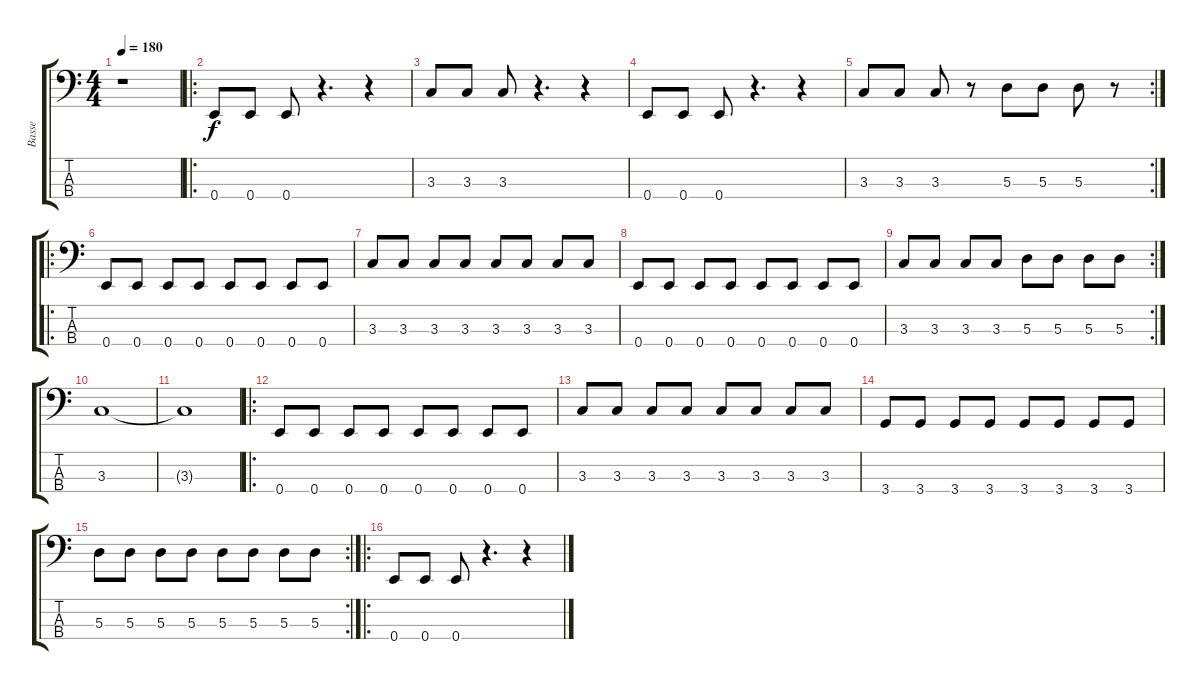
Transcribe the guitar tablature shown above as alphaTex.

\track ("Basse" "Basse") {instrument electricbassfinger}
\staff {score tabs}
\tuning (G2 D2 A1 E1) {hide}
\ts (4 4)
\tempo 180
\clef f4
\ks c
r.1{dy f instrument electricbassfinger} |
\ro
0.4.8 0.4.8 0.4.8 r.4{d} r.4 |
3.3.8 3.3.8 3.3.8 r.4{d} r.4 |
0.4.8 0.4.8 0.4.8 r.4{d} r.4 |
\rc 2
3.3.8 3.3.8 3.3.8 r.8 5.3.8 5.3.8 5.3.8 r.8 |
\ro
0.4.8 0.4.8 0.4.8 0.4.8 0.4.8 0.4.8 0.4.8 0.4.8 |
3.3.8 3.3.8 3.3.8 3.3.8 3.3.8 3.3.8 3.3.8 3.3.8 |
0.4.8 0.4.8 0.4.8 0.4.8 0.4.8 0.4.8 0.4.8 0.4.8 |
\rc 2
3.3.8 3.3.8 3.3.8 3.3.8 5.3.8 5.3.8 5.3.8 5.3.8 |
3.3.1 |
3.3{t}.1 |
\ro
0.4.8 0.4.8 0.4.8 0.4.8 0.4.8 0.4.8 0.4.8 0.4.8 |
3.3.8 3.3.8 3.3.8 3.3.8 3.3.8 3.3.8 3.3.8 3.3.8 |
3.4.8 3.4.8 3.4.8 3.4.8 3.4.8 3.4.8 3.4.8 3.4.8 |
\rc 2
5.3.8 5.3.8 5.3.8 5.3.8 5.3.8 5.3.8 5.3.8 5.3.8 |
\ro
0.4.8 0.4.8 0.4.8 r.4{d} r.4
